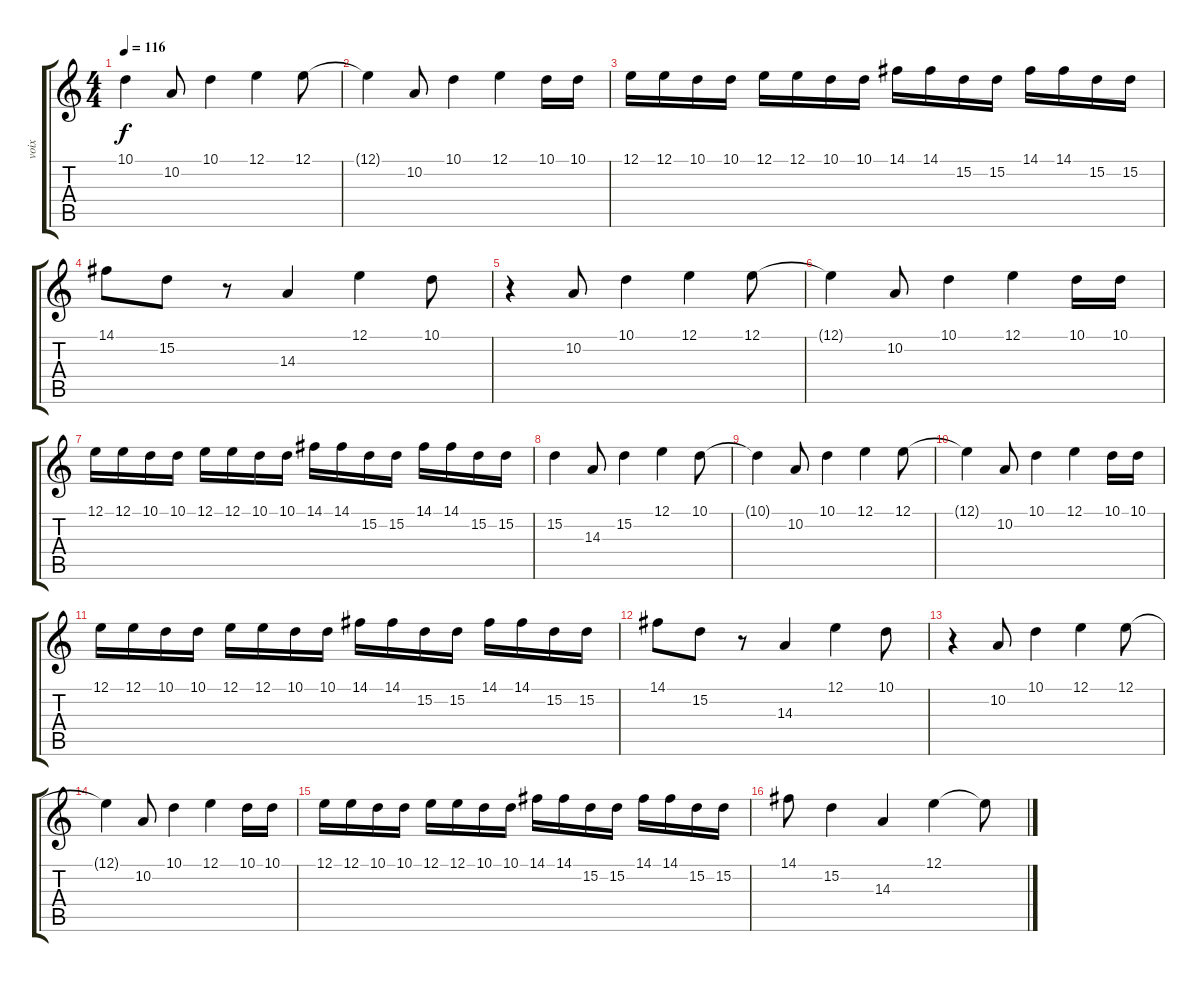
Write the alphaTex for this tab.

\track ("voix" "voix") {instrument choiraahs}
\staff {score tabs}
\tuning (E4 B3 G3 D3 A2 E2) {hide}
\ts (4 4)
\tempo 116
\clef g2
\ks c
10.1{t}.4{dy f} 10.2.8 10.1.4 12.1.4 12.1.8 |
12.1{t}.4 10.2.8 10.1.4 12.1.4 10.1.16 10.1.16 |
12.1.16 12.1.16 10.1.16 10.1.16 12.1.16 12.1.16 10.1.16 10.1.16 14.1.16 14.1.16 15.2.16 15.2.16 14.1.16 14.1.16 15.2.16 15.2.16 |
14.1.8 15.2.8 r.8 14.3.4 12.1.4 10.1.8 |
r.4 10.2.8 10.1.4 12.1.4 12.1.8 |
12.1{t}.4 10.2.8 10.1.4 12.1.4 10.1.16 10.1.16 |
12.1.16 12.1.16 10.1.16 10.1.16 12.1.16 12.1.16 10.1.16 10.1.16 14.1.16 14.1.16 15.2.16 15.2.16 14.1.16 14.1.16 15.2.16 15.2.16 |
15.2.4 14.3.8 15.2.4 12.1.4 10.1.8 |
10.1{t}.4 10.2.8 10.1.4 12.1.4 12.1.8 |
12.1{t}.4 10.2.8 10.1.4 12.1.4 10.1.16 10.1.16 |
12.1.16 12.1.16 10.1.16 10.1.16 12.1.16 12.1.16 10.1.16 10.1.16 14.1.16 14.1.16 15.2.16 15.2.16 14.1.16 14.1.16 15.2.16 15.2.16 |
14.1.8 15.2.8 r.8 14.3.4 12.1.4 10.1.8 |
r.4 10.2.8 10.1.4 12.1.4 12.1.8 |
12.1{t}.4 10.2.8 10.1.4 12.1.4 10.1.16 10.1.16 |
12.1.16 12.1.16 10.1.16 10.1.16 12.1.16 12.1.16 10.1.16 10.1.16 14.1.16 14.1.16 15.2.16 15.2.16 14.1.16 14.1.16 15.2.16 15.2.16 |
14.1.8 15.2.4 14.3.4 12.1.4 12.1{t}.8
